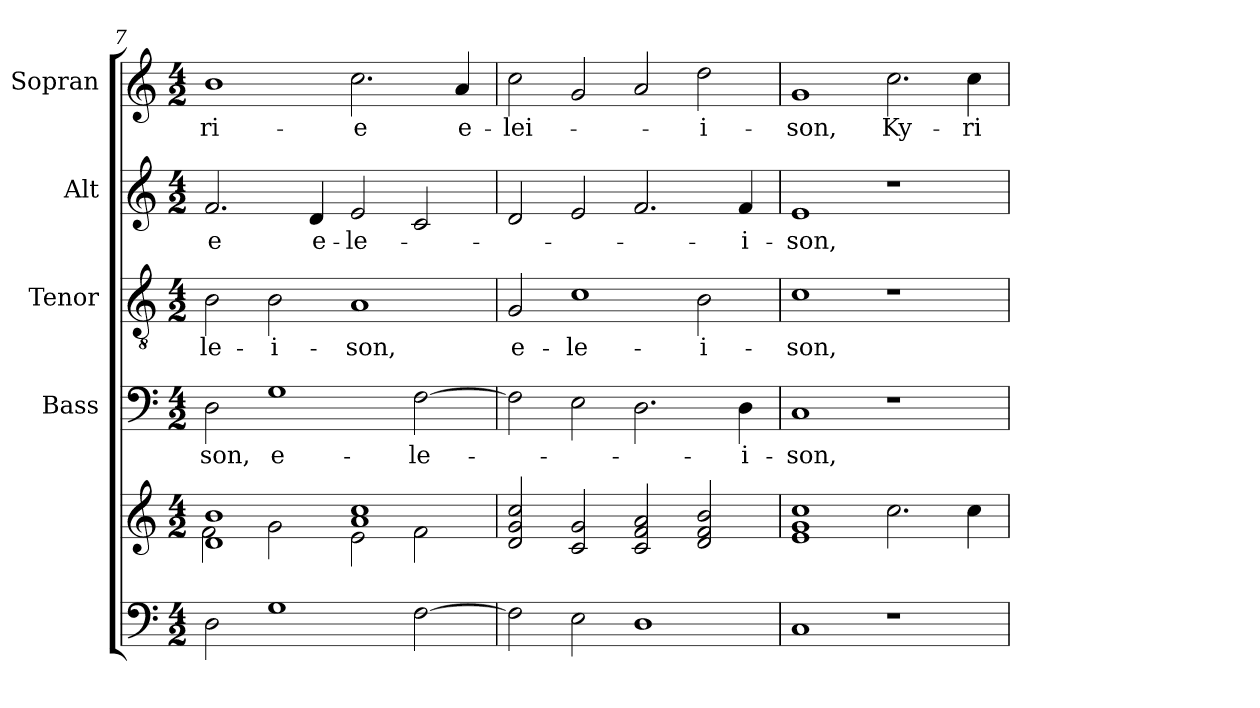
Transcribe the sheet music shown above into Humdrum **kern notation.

**kern	**kern	**kern	**text	**kern	**text	**kern	**text	**kern	**text
*part5	*part5	*part4	*part4	*part3	*part3	*part2	*part2	*part1	*part1
*staff6	*staff5	*staff4	*staff4	*staff3	*staff3	*staff2	*staff2	*staff1	*staff1
*	*	*I"Bass	*	*I"Tenor	*	*I"Alt	*	*I"Sopran	*
*	*	*I'B.	*	*I'T.	*	*I'A.	*	*I'S.	*
*clefF4	*clefG2	*clefF4	*	*clefGv2	*	*clefG2	*	*clefG2	*
*k[]	*k[]	*k[]	*	*k[]	*	*k[]	*	*k[]	*
*C:	*C:	*C:	*	*C:	*	*C:	*	*C:	*
*M4/2	*M4/2	*M4/2	*	*M4/2	*	*M4/2	*	*M4/2	*
=7	=7	=7	=7	=7	=7	=7	=7	=7	=7
*	*^	*	*	*	*	*	*	*	*
!	!	!	!	!LO:LY:b	!	!LO:LY:b	!	!LO:LY:b	!	!LO:LY:b
2D\	1d 1b	2f\	2D\	-son,	2B\	-le-	2.f/	-e	1b	-ri-
!	!	!	!	!LO:LY:b	!	!LO:LY:b	!	!	!	!
1G	.	2g\	1G	e-	2B\	-i-	.	.	.	.
!	!	!	!	!	!	!	!	!LO:LY:b	!	!
.	.	.	.	.	.	.	4d/	e-	.	.
!	!	!	!	!	!	!LO:LY:b	!	!LO:LY:b	!	!LO:LY:b
.	1a 1cc	2e\	.	.	1A	-son,	2e/	-le-	2.cc\	-e
!	!	!	!	!LO:LY:b	!	!	!	!	!	!
[2F\	.	2f\	[2F\	-le-	.	.	2c/	.	.	.
!	!	!	!	!	!	!	!	!	!	!LO:LY:b
.	.	.	.	.	.	.	.	.	4a/	e-
*	*v	*v	*	*	*	*	*	*	*	*
=8	=8	=8	=8	=8	=8	=8	=8	=8	=8
!	!	!	!	!	!LO:LY:b	!	!	!	!LO:LY:b
2F\]	2d/ 2g/ 2cc/	2F\]	.	2G/	e-	2d/	.	2cc\	-lei-
!	!	!	!	!	!LO:LY:b	!	!	!	!
2E\	2c/ 2g/	2E\	.	1c	-le-	2e/	.	2g/	.
1D	2c/ 2f/ 2a/	2.D\	.	.	.	2.f/	.	2a/	.
!	!	!	!	!	!LO:LY:b	!	!	!	!LO:LY:b
.	2d/ 2f/ 2b/	.	.	2B\	-i-	.	.	2dd\	-i-
!	!	!	!LO:LY:b	!	!	!	!LO:LY:b	!	!
.	.	4D\	-i-	.	.	4f/	-i-	.	.
=9	=9	=9	=9	=9	=9	=9	=9	=9	=9
!	!	!	!LO:LY:b	!	!LO:LY:b	!	!LO:LY:b	!	!LO:LY:b
1C	1e 1g 1cc	1C	-son,	1c	-son,	1e	-son,	1g	-son,
!	!	!	!	!	!	!	!	!	!LO:LY:b
1r	2.cc\	1r	.	1r	.	1r	.	2.cc\	Ky-
!	!	!	!	!	!	!	!	!	!LO:LY:b
.	4cc\	.	.	.	.	.	.	4cc\	-ri-
=	=	=	=	=	=	=	=	=	=
*-	*-	*-	*-	*-	*-	*-	*-	*-	*-
